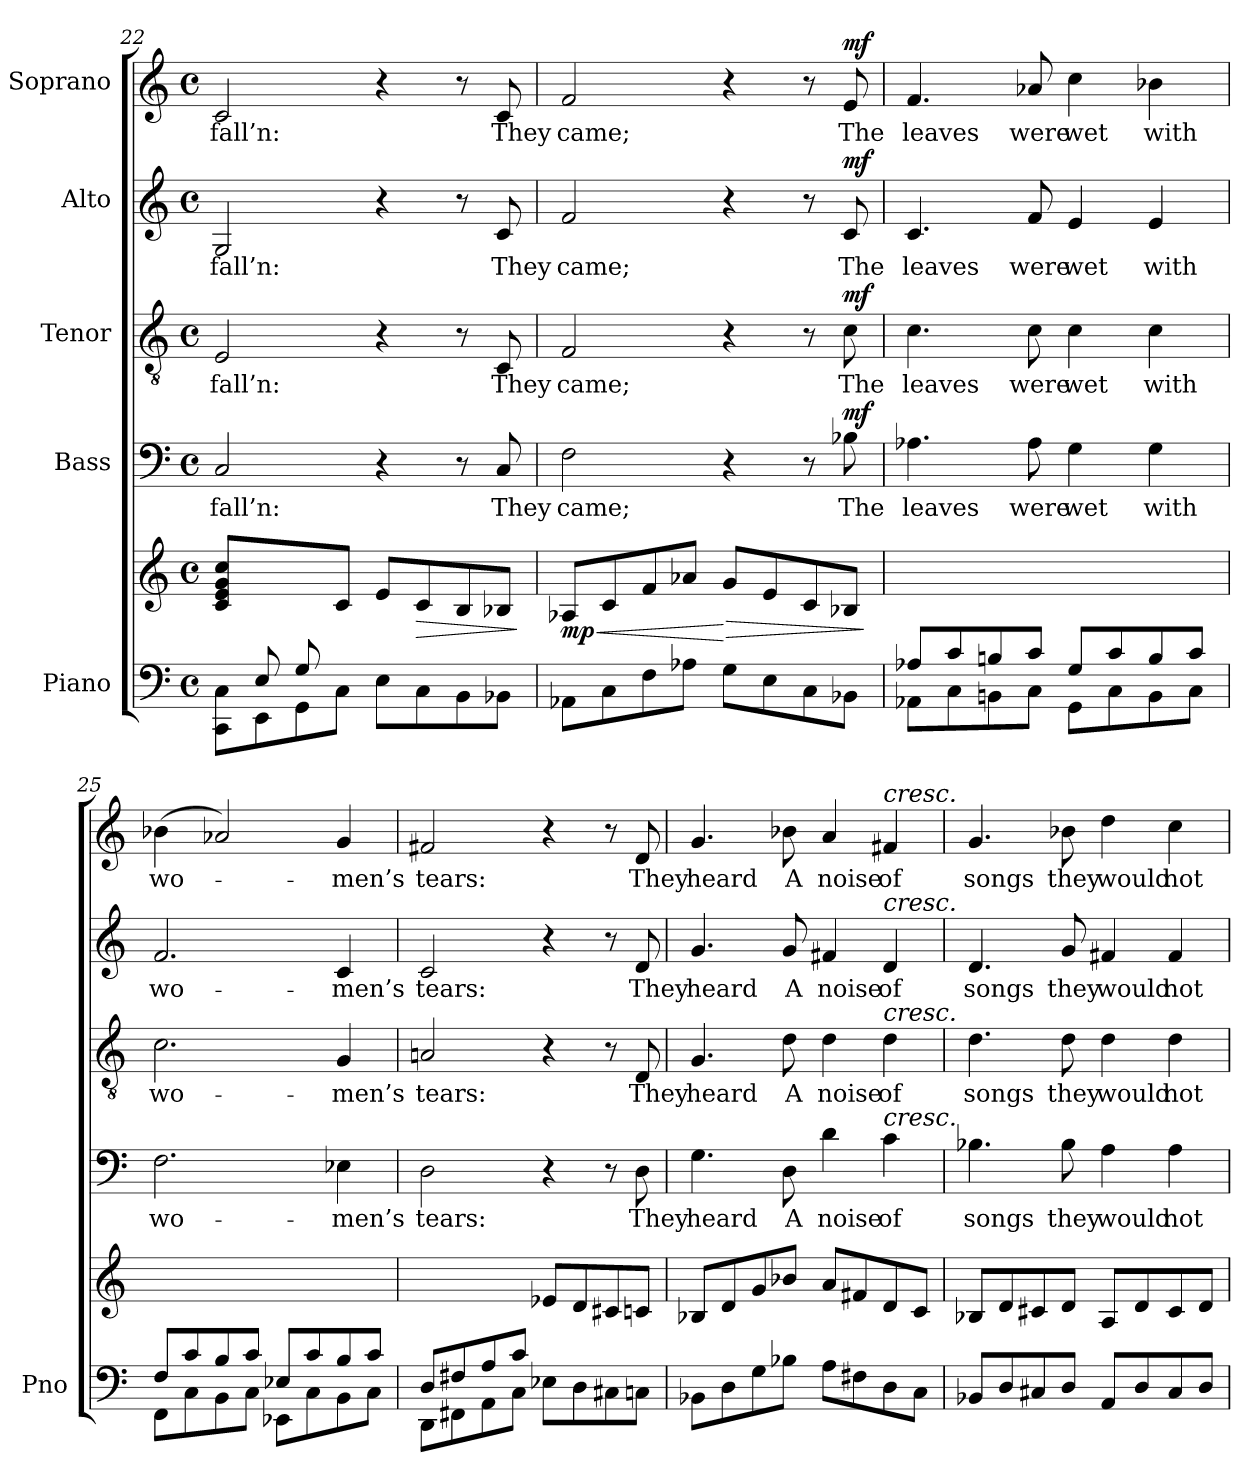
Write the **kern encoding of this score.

**kern	**kern	**dynam	**kern	**text	**dynam	**kern	**text	**dynam	**kern	**text	**dynam	**kern	**text	**dynam
*part5	*part5	*part5	*part4	*part4	*part4	*part3	*part3	*part3	*part2	*part2	*part2	*part1	*part1	*part1
*staff6	*staff5	*staff5/6	*staff4	*staff4	*staff4	*staff3	*staff3	*staff3	*staff2	*staff2	*staff2	*staff1	*staff1	*staff1
*I"Piano	*	*	*I"Bass	*	*	*I"Tenor	*	*	*I"Alto	*	*	*I"Soprano	*	*
*I'Pno	*	*	*	*	*	*	*	*	*	*	*	*	*	*
*clefF4	*clefG2	*	*clefF4	*	*	*clefGv2	*	*	*clefG2	*	*	*clefG2	*	*
*k[]	*k[]	*	*k[]	*	*	*k[]	*	*	*k[]	*	*	*k[]	*	*
*M4/4	*M4/4	*	*M4/4	*	*	*M4/4	*	*	*M4/4	*	*	*M4/4	*	*
*met(c)	*met(c)	*	*met(c)	*	*	*met(c)	*	*	*met(c)	*	*	*met(c)	*	*
=22	=22	=22	=22	=22	=22	=22	=22	=22	=22	=22	=22	=22	=22	=22
*^	*	*	*	*	*	*	*	*	*	*	*	*	*	*
!	!	!	!	!	!LO:LY:b	!	!	!LO:LY:b	!	!	!LO:LY:b	!	!	!LO:LY:b	!
8ryy	8CC\ 8C\L	8c/ 8e/ 8g/ 8cc/L	.	2C/	fall’n:	.	2E/	fall’n:	.	2G/	fall’n:	.	2c/	fall’n:	.
8E/	8EE\	4ryy	.	.	.	.	.	.	.	.	.	.	.	.	.
8G/	8GG\	.	.	.	.	.	.	.	.	.	.	.	.	.	.
2ryy	8C\J	8c/J	.	.	.	.	.	.	.	.	.	.	.	.	.
.	8E\L	8e/L	.	4r	.	.	4r	.	.	4r	.	.	4r	.	.
!	!	!	!LO:HP:b	!	!	!	!	!	!	!	!	!	!	!	!
.	8C\	8c/	>	.	.	.	.	.	.	.	.	.	.	.	.
.	8BB\	8B/	.	8r	.	.	8r	.	.	8r	.	.	8r	.	.
!	!	!	!	!	!LO:LY:b	!	!	!LO:LY:b	!	!	!LO:LY:b	!	!	!LO:LY:b	!
8ryy	8BB-X\J	8B-X/J	.	8C/	They	.	8C/	They	.	8c/	They	.	8c/	They	.
*v	*v	*	*	*	*	*	*	*	*	*	*	*	*	*	*
.	.	]	.	.	.	.	.	.	.	.	.	.	.	.
!!LO:LB:g=z
=23	=23	=23	=23	=23	=23	=23	=23	=23	=23	=23	=23	=23	=23	=23
!	!	!LO:HP:b	!	!LO:LY:b	!	!	!LO:LY:b	!	!	!LO:LY:b	!	!	!LO:LY:b	!
!	!	!LO:DY:n=1:b	!	!	!	!	!	!	!	!	!	!	!	!
8AA-X\L	8A-X/L	< mp	2F\	came;	.	2F/	came;	.	2f/	came;	.	2f/	came;	.
8C\	8c/	.	.	.	.	.	.	.	.	.	.	.	.	.
8F\	8f/	.	.	.	.	.	.	.	.	.	.	.	.	.
8A-X\J	8a-X/J	.	.	.	.	.	.	.	.	.	.	.	.	.
!	!	!LO:HP:n=1:b	!	!	!	!	!	!	!	!	!	!	!	!
8G\L	8g/L	[ >	4r	.	.	4r	.	.	4r	.	.	4r	.	.
8E\	8e/	.	.	.	.	.	.	.	.	.	.	.	.	.
8C\	8c/	.	8r	.	.	8r	.	.	8r	.	.	8r	.	.
!	!	!	!	!LO:LY:b	!LO:DY:a	!	!LO:LY:b	!LO:DY:a	!	!LO:LY:b	!LO:DY:a	!	!LO:LY:b	!LO:DY:a
8BB-X\J	8B-X/J	.	8B-X\	The	mf	8c\	The	mf	8c/	The	mf	8e/	The	mf
.	.	]	.	.	.	.	.	.	.	.	.	.	.	.
=24	=24	=24	=24	=24	=24	=24	=24	=24	=24	=24	=24	=24	=24	=24
*^	*	*	*	*	*	*	*	*	*	*	*	*	*	*
!	!	!	!	!	!LO:LY:b	!	!	!LO:LY:b	!	!	!LO:LY:b	!	!	!LO:LY:b	!
8A-X/L	8AA-X\L	1ryy	.	4.A-X\	leaves	.	4.c\	leaves	.	4.c/	leaves	.	4.f/	leaves	.
8c/	8C\	.	.	.	.	.	.	.	.	.	.	.	.	.	.
8Bn/	8BBn\	.	.	.	.	.	.	.	.	.	.	.	.	.	.
!	!	!	!	!	!LO:LY:b	!	!	!LO:LY:b	!	!	!LO:LY:b	!	!	!LO:LY:b	!
8c/J	8C\J	.	.	8A-\	were	.	8c\	were	.	8f/	were	.	8a-X/	were	.
!	!	!	!	!	!LO:LY:b	!	!	!LO:LY:b	!	!	!LO:LY:b	!	!	!LO:LY:b	!
8G/L	8GG\L	.	.	4G\	wet	.	4c\	wet	.	4e/	wet	.	4cc\	wet	.
8c/	8C\	.	.	.	.	.	.	.	.	.	.	.	.	.	.
!	!	!	!	!	!LO:LY:b	!	!	!LO:LY:b	!	!	!LO:LY:b	!	!	!LO:LY:b	!
8B/	8BB\	.	.	4G\	with	.	4c\	with	.	4e/	with	.	4b-X\	with	.
8c/J	8C\J	.	.	.	.	.	.	.	.	.	.	.	.	.	.
=25	=25	=25	=25	=25	=25	=25	=25	=25	=25	=25	=25	=25	=25	=25	=25
!	!	!	!	!	!LO:LY:b	!	!	!LO:LY:b	!	!	!LO:LY:b	!	!	!LO:LY:b	!
8F/L	8FF\L	1ryy	.	2.F\	wo-	.	2.c\	wo-	.	2.f/	wo-	.	(4b-X\	wo-	.
8c/	8C\	.	.	.	.	.	.	.	.	.	.	.	.	.	.
8B/	8BB\	.	.	.	.	.	.	.	.	.	.	.	2a-X/)	.	.
8c/J	8C\J	.	.	.	.	.	.	.	.	.	.	.	.	.	.
8E-X/L	8EE-X\L	.	.	.	.	.	.	.	.	.	.	.	.	.	.
8c/	8C\	.	.	.	.	.	.	.	.	.	.	.	.	.	.
!	!	!	!	!	!LO:LY:b	!	!	!LO:LY:b	!	!	!LO:LY:b	!	!	!LO:LY:b	!
8B/	8BB\	.	.	4E-X\	-men’s	.	4G/	-men’s	.	4c/	-men’s	.	4g/	-men’s	.
8c/J	8C\J	.	.	.	.	.	.	.	.	.	.	.	.	.	.
=26	=26	=26	=26	=26	=26	=26	=26	=26	=26	=26	=26	=26	=26	=26	=26
!	!	!	!	!	!LO:LY:b	!	!	!LO:LY:b	!	!	!LO:LY:b	!	!	!LO:LY:b	!
8D/L	8DD\L	2ryy	.	2D\	tears:	.	2An/	tears:	.	2c/	tears:	.	2f#X/	tears:	.
8F#X/	8FF#X\	.	.	.	.	.	.	.	.	.	.	.	.	.	.
8A/	8AA\	.	.	.	.	.	.	.	.	.	.	.	.	.	.
8c/J	8C\J	.	.	.	.	.	.	.	.	.	.	.	.	.	.
2ryy	8E-X\L	8e-X/L	.	4r	.	.	4r	.	.	4r	.	.	4r	.	.
.	8D\	8d/	.	.	.	.	.	.	.	.	.	.	.	.	.
.	8C#X\	8c#X/	.	8r	.	.	8r	.	.	8r	.	.	8r	.	.
!	!	!	!	!	!LO:LY:b	!	!	!LO:LY:b	!	!	!LO:LY:b	!	!	!LO:LY:b	!
.	8Cn\J	8cn/J	.	8D\	They	.	8D/	They	.	8d/	They	.	8d/	They	.
!!LO:PB:g=z
=27	=27	=27	=27	=27	=27	=27	=27	=27	=27	=27	=27	=27	=27	=27	=27
!	!	!	!	!	!LO:LY:b	!	!	!LO:LY:b	!	!	!LO:LY:b	!	!	!LO:LY:b	!
*v	*v	*	*	*	*	*	*	*	*	*	*	*	*	*	*
8BB-X\L	8B-X/L	.	4.G\	heard	.	4.G/	heard	.	4.g/	heard	.	4.g/	heard	.
8D\	8d/	.	.	.	.	.	.	.	.	.	.	.	.	.
8G\	8g/	.	.	.	.	.	.	.	.	.	.	.	.	.
!	!	!	!	!LO:LY:b	!	!	!LO:LY:b	!	!	!LO:LY:b	!	!	!LO:LY:b	!
8B-X\J	8b-X/J	.	8D\	A	.	8d\	A	.	8g/	A	.	8b-X\	A	.
!	!	!	!	!LO:LY:b	!	!	!LO:LY:b	!	!	!LO:LY:b	!	!	!LO:LY:b	!
8A\L	8a/L	.	4d\	noise	.	4d\	noise	.	4f#X/	noise	.	4a/	noise	.
8F#X\	8f#X/	.	.	.	.	.	.	.	.	.	.	.	.	.
!	!	!	!	!	!	!	!	!	!	!	!	!LO:TX:a:i:t=cresc.	!	!
!	!	!	!	!	!	!	!	!	!LO:TX:a:i:t=cresc.	!	!	!	!	!
!	!	!	!	!	!	!LO:TX:a:i:t=cresc.	!	!	!	!	!	!	!	!
!	!	!	!LO:TX:a:i:t=cresc.	!	!	!	!	!	!	!	!	!	!	!
!	!	!	!	!LO:LY:b	!	!	!LO:LY:b	!	!	!LO:LY:b	!	!	!LO:LY:b	!
8D\	8d/	.	4c\	of	.	4d\	of	.	4d/	of	.	4f#X/	of	.
8C\J	8c/J	.	.	.	.	.	.	.	.	.	.	.	.	.
=28	=28	=28	=28	=28	=28	=28	=28	=28	=28	=28	=28	=28	=28	=28
!	!	!	!	!LO:LY:b	!	!	!LO:LY:b	!	!	!LO:LY:b	!	!	!LO:LY:b	!
8BB-X/L	8B-X/L	.	4.B-X\	songs	.	4.d\	songs	.	4.d/	songs	.	4.g/	songs	.
8D/	8d/	.	.	.	.	.	.	.	.	.	.	.	.	.
8C#X/	8c#X/	.	.	.	.	.	.	.	.	.	.	.	.	.
!	!	!	!	!LO:LY:b	!	!	!LO:LY:b	!	!	!LO:LY:b	!	!	!LO:LY:b	!
8D/J	8d/J	.	8B-\	they	.	8d\	they	.	8g/	they	.	8b-X\	they	.
!	!	!	!	!LO:LY:b	!	!	!LO:LY:b	!	!	!LO:LY:b	!	!	!LO:LY:b	!
8AA/L	8A/L	.	4A\	would	.	4d\	would	.	4f#X/	would	.	4dd\	would	.
8D/	8d/	.	.	.	.	.	.	.	.	.	.	.	.	.
!	!	!	!	!LO:LY:b	!	!	!LO:LY:b	!	!	!LO:LY:b	!	!	!LO:LY:b	!
8C#/	8c#/	.	4A\	not	.	4d\	not	.	4f#/	not	.	4cc\	not	.
8D/J	8d/J	.	.	.	.	.	.	.	.	.	.	.	.	.
=	=	=	=	=	=	=	=	=	=	=	=	=	=	=
*-	*-	*-	*-	*-	*-	*-	*-	*-	*-	*-	*-	*-	*-	*-
